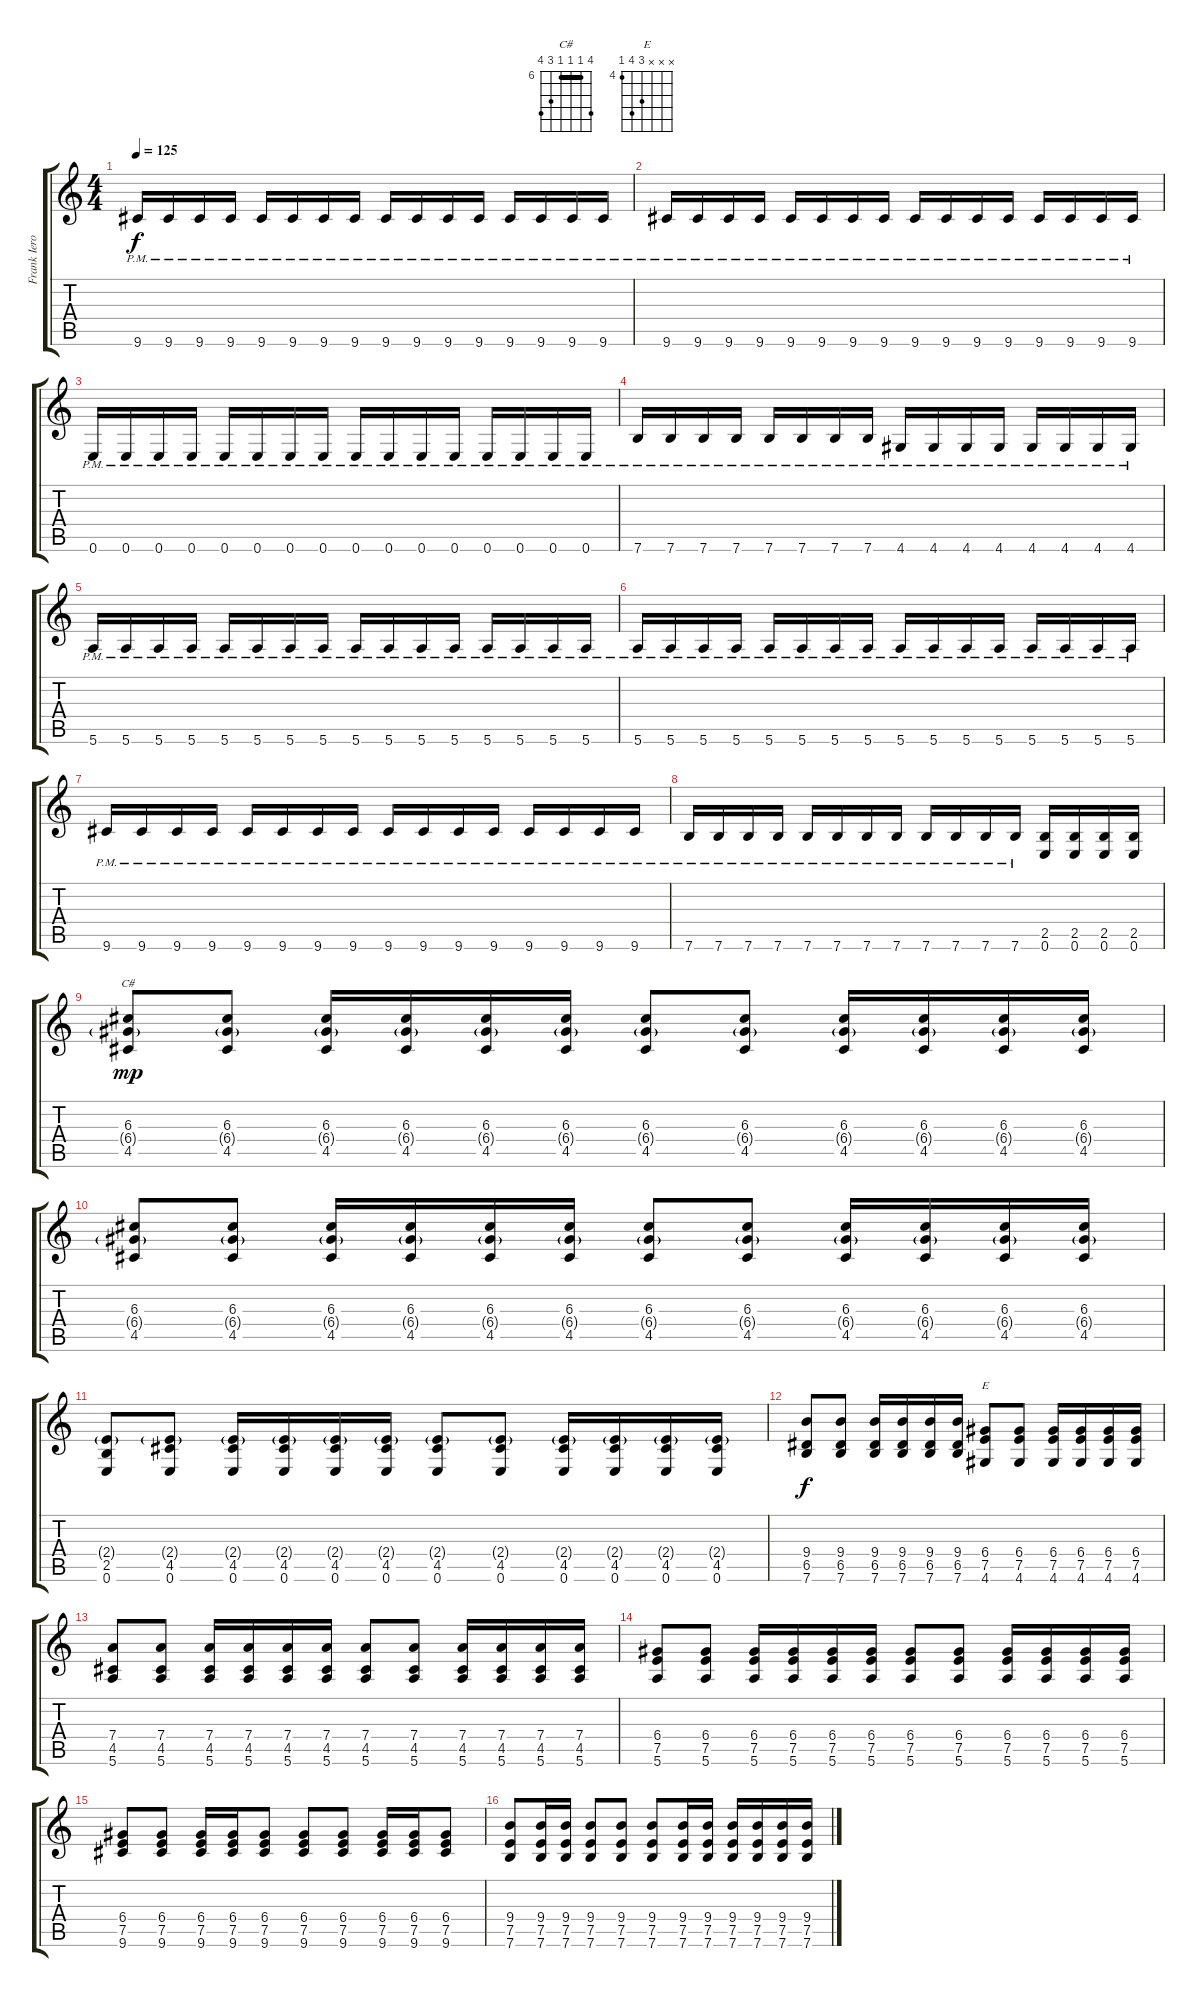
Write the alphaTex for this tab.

\track ("Frank Iero" "Frank Iero") {instrument overdrivenguitar}
\staff {score tabs}
\tuning (E4 B3 G3 D3 A2 E2) {hide}
\chord ("C#" 9 6 6 6 8 9) {firstfret 6 barre 6}
\chord ("E" x x x 6 7 4) {firstfret 4}
\ts (4 4)
\tempo 125
\clef g2
\ks c
9.6{pm}.16{dy f instrument acousticguitarnylon} 9.6{pm}.16{instrument acousticguitarnylon} 9.6{pm}.16{instrument acousticguitarnylon} 9.6{pm}.16{instrument acousticguitarnylon} 9.6{pm}.16{instrument acousticguitarnylon} 9.6{pm}.16{instrument acousticguitarnylon} 9.6{pm}.16{instrument acousticguitarnylon} 9.6{pm}.16{instrument acousticguitarnylon} 9.6{pm}.16{instrument acousticguitarnylon} 9.6{pm}.16{instrument acousticguitarnylon} 9.6{pm}.16{instrument acousticguitarnylon} 9.6{pm}.16{instrument acousticguitarnylon} 9.6{pm}.16{instrument acousticguitarnylon} 9.6{pm}.16{instrument acousticguitarnylon} 9.6{pm}.16{instrument acousticguitarnylon} 9.6{pm}.16{instrument acousticguitarnylon} |
9.6{pm}.16{instrument acousticguitarnylon} 9.6{pm}.16{instrument acousticguitarnylon} 9.6{pm}.16{instrument acousticguitarnylon} 9.6{pm}.16{instrument acousticguitarnylon} 9.6{pm}.16{instrument acousticguitarnylon} 9.6{pm}.16{instrument acousticguitarnylon} 9.6{pm}.16{instrument acousticguitarnylon} 9.6{pm}.16{instrument acousticguitarnylon} 9.6{pm}.16{instrument acousticguitarnylon} 9.6{pm}.16{instrument acousticguitarnylon} 9.6{pm}.16{instrument acousticguitarnylon} 9.6{pm}.16{instrument acousticguitarnylon} 9.6{pm}.16{instrument acousticguitarnylon} 9.6{pm}.16{instrument acousticguitarnylon} 9.6{pm}.16{instrument acousticguitarnylon} 9.6{pm}.16{instrument acousticguitarnylon} |
0.6{pm}.16 0.6{pm}.16 0.6{pm}.16 0.6{pm}.16 0.6{pm}.16 0.6{pm}.16 0.6{pm}.16 0.6{pm}.16 0.6{pm}.16 0.6{pm}.16 0.6{pm}.16 0.6{pm}.16 0.6{pm}.16 0.6{pm}.16 0.6{pm}.16 0.6{pm}.16 |
7.6{pm}.16 7.6{pm}.16 7.6{pm}.16 7.6{pm}.16 7.6{pm}.16 7.6{pm}.16 7.6{pm}.16 7.6{pm}.16 4.6{pm}.16 4.6{pm}.16 4.6{pm}.16 4.6{pm}.16 4.6{pm}.16 4.6{pm}.16 4.6{pm}.16 4.6{pm}.16 |
5.6{pm}.16 5.6{pm}.16 5.6{pm}.16 5.6{pm}.16 5.6{pm}.16 5.6{pm}.16 5.6{pm}.16 5.6{pm}.16 5.6{pm}.16 5.6{pm}.16 5.6{pm}.16 5.6{pm}.16 5.6{pm}.16 5.6{pm}.16 5.6{pm}.16 5.6{pm}.16 |
5.6{pm}.16 5.6{pm}.16 5.6{pm}.16 5.6{pm}.16 5.6{pm}.16 5.6{pm}.16 5.6{pm}.16 5.6{pm}.16 5.6{pm}.16 5.6{pm}.16 5.6{pm}.16 5.6{pm}.16 5.6{pm}.16 5.6{pm}.16 5.6{pm}.16 5.6{pm}.16 |
9.6{pm}.16 9.6{pm}.16 9.6{pm}.16 9.6{pm}.16 9.6{pm}.16 9.6{pm}.16 9.6{pm}.16 9.6{pm}.16 9.6{pm}.16 9.6{pm}.16 9.6{pm}.16 9.6{pm}.16 9.6{pm}.16 9.6{pm}.16 9.6{pm}.16 9.6{pm}.16 |
7.6{pm}.16 7.6{pm}.16 7.6{pm}.16 7.6{pm}.16 7.6{pm}.16 7.6{pm}.16 7.6{pm}.16 7.6{pm}.16 7.6{pm}.16 7.6{pm}.16 7.6{pm}.16 7.6{pm}.16 (2.5 0.6).16{instrument overdrivenguitar} (2.5 0.6).16 (2.5 0.6).16 (2.5 0.6).16 |
(6.3 6.4{g} 4.5).8{ch "C#" dy mp} (6.3 6.4{g} 4.5).8 (6.3 6.4{g} 4.5).16 (6.3 6.4{g} 4.5).16 (6.3 6.4{g} 4.5).16 (6.3 6.4{g} 4.5).16 (6.3 6.4{g} 4.5).8 (6.3 6.4{g} 4.5).8 (6.3 6.4{g} 4.5).16 (6.3 6.4{g} 4.5).16 (6.3 6.4{g} 4.5).16 (6.3 6.4{g} 4.5).16 |
(6.3 6.4{g} 4.5).8 (6.3 6.4{g} 4.5).8 (6.3 6.4{g} 4.5).16 (6.3 6.4{g} 4.5).16 (6.3 6.4{g} 4.5).16 (6.3 6.4{g} 4.5).16 (6.3 6.4{g} 4.5).8 (6.3 6.4{g} 4.5).8 (6.3 6.4{g} 4.5).16 (6.3 6.4{g} 4.5).16 (6.3 6.4{g} 4.5).16 (6.3 6.4{g} 4.5).16 |
(2.4{g} 2.5 0.6).8 (2.4{g} 4.5 0.6).8 (2.4{g} 4.5 0.6).16 (2.4{g} 4.5 0.6).16 (2.4{g} 4.5 0.6).16 (2.4{g} 4.5 0.6).16 (2.4{g} 4.5 0.6).8 (2.4{g} 4.5 0.6).8 (2.4{g} 4.5 0.6).16 (2.4{g} 4.5 0.6).16 (2.4{g} 4.5 0.6).16 (2.4{g} 4.5 0.6).16 |
(9.4 6.5 7.6).8{dy f} (9.4 6.5 7.6).8 (9.4 6.5 7.6).16 (9.4 6.5 7.6).16 (9.4 6.5 7.6).16 (9.4 6.5 7.6).16 (6.4 7.5 4.6).8{ch "E"} (6.4 7.5 4.6).8 (6.4 7.5 4.6).16 (6.4 7.5 4.6).16 (6.4 7.5 4.6).16 (6.4 7.5 4.6).16 |
(7.4 4.5 5.6).8 (7.4 4.5 5.6).8 (7.4 4.5 5.6).16 (7.4 4.5 5.6).16 (7.4 4.5 5.6).16 (7.4 4.5 5.6).16 (7.4 4.5 5.6).8 (7.4 4.5 5.6).8 (7.4 4.5 5.6).16 (7.4 4.5 5.6).16 (7.4 4.5 5.6).16 (7.4 4.5 5.6).16 |
(6.4 7.5 5.6).8 (6.4 7.5 5.6).8 (6.4 7.5 5.6).16 (6.4 7.5 5.6).16 (6.4 7.5 5.6).16 (6.4 7.5 5.6).16 (6.4 7.5 5.6).8 (6.4 7.5 5.6).8 (6.4 7.5 5.6).16 (6.4 7.5 5.6).16 (6.4 7.5 5.6).16 (6.4 7.5 5.6).16 |
(6.4 7.5 9.6).8 (6.4 7.5 9.6).8 (6.4 7.5 9.6).16 (6.4 7.5 9.6).16 (6.4 7.5 9.6).8 (6.4 7.5 9.6).8 (6.4 7.5 9.6).8 (6.4 7.5 9.6).16 (6.4 7.5 9.6).16 (6.4 7.5 9.6).8 |
(9.4 7.5 7.6).8 (9.4 7.5 7.6).16 (9.4 7.5 7.6).16 (9.4 7.5 7.6).8 (9.4 7.5 7.6).8 (9.4 7.5 7.6).8 (9.4 7.5 7.6).16 (9.4 7.5 7.6).16 (9.4 7.5 7.6).16 (9.4 7.5 7.6).16 (9.4 7.5 7.6).16 (9.4 7.5 7.6).16
